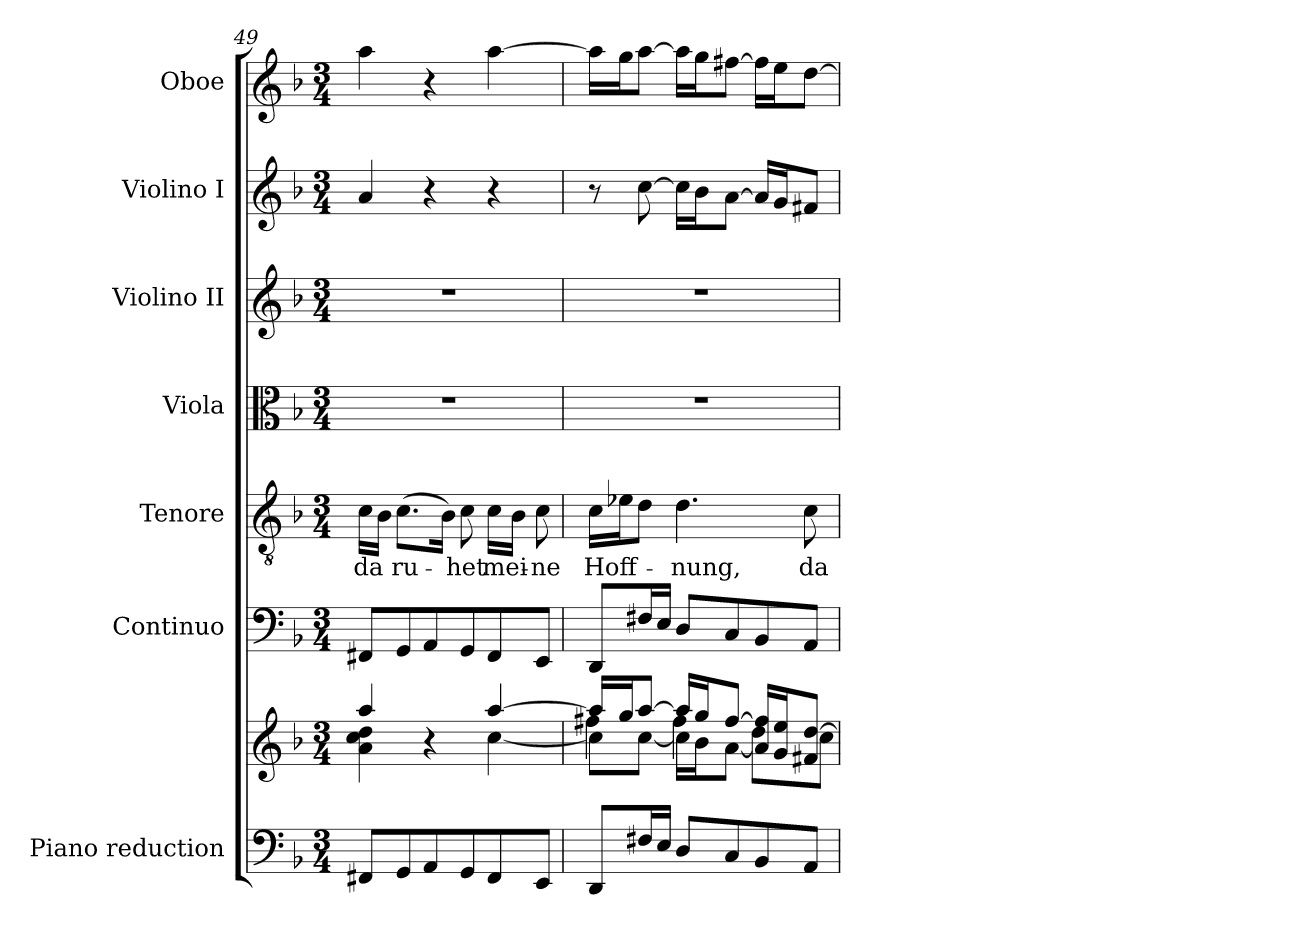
**kern	**kern	**kern	**kern	**text	**kern	**kern	**kern	**kern
*part7	*part7	*part6	*part5	*part5	*part4	*part3	*part2	*part1
*staff8	*staff7	*staff6	*staff5	*staff5	*staff4	*staff3	*staff2	*staff1
*I"Piano reduction	*	*I"Continuo	*I"Tenore	*	*I"Viola	*I"Violino II	*I"Violino I	*I"Oboe
*I'Pno	*	*	*	*	*I'Vla	*I'Vln	*I'Vln	*I'Ob
*clefF4	*clefG2	*clefF4	*clefGv2	*	*clefC3	*clefG2	*clefG2	*clefG2
*k[b-]	*k[b-]	*k[b-]	*k[b-]	*	*k[b-]	*k[b-]	*k[b-]	*k[b-]
*M3/4	*M3/4	*M3/4	*M3/4	*	*M3/4	*M3/4	*M3/4	*M3/4
=49	=49	=49	=49	=49	=49	=49	=49	=49
*	*^	*	*	*	*	*	*	*
!	!	!	!	!	!LO:LY:b	!	!	!	!
8FF#X/L	4aa/	4a\ 4cc\ 4dd\	8FF#X/L	16c\LL	da	2.r	2.r	4a/	4aa\
.	.	.	.	16B-\JJ	.	.	.	.	.
!	!	!	!	!	!LO:LY:b	!	!	!	!
8GG/	.	.	8GG/	(>8.c\L	ru-	.	.	.	.
8AA/	4r	4ryy	8AA/	.	.	.	.	4r	4r
.	.	.	.	16B-\Jk)	.	.	.	.	.
!	!	!	!	!	!LO:LY:b	!	!	!	!
8GG/	.	.	8GG/	8c\	-het	.	.	.	.
!	!	!	!	!	!LO:LY:b	!	!	!	!
8FF#/	[4aa/	[4cc\	8FF#/	16c\LL	mei-	.	.	4r	[4aa\
.	.	.	.	16B-\JJ	.	.	.	.	.
!	!	!	!	!	!LO:LY:b	!	!	!	!
8EE/J	.	.	8EE/J	8c\	-ne	.	.	.	.
=50	=50	=50	=50	=50	=50	=50	=50	=50	=50
*	*	*^	*	*	*	*	*	*	*
!	!	!	!	!	!	!LO:LY:b	!	!	!	!
8DD/L	16aa/LL]	8cc\L]	4ff#X\	8DD/L	16c\LL	Hoff-	2.r	2.r	8r	16aa\LL]
.	16gg/J	.	.	.	16e-X\J	.	.	.	.	16gg\J
16F#X/L	[8aa/J	[8cc\J	.	16F#X/L	8d\J	.	.	.	[8cc\	[8aa\J
16E/JJ	.	.	.	16E/JJ	.	.	.	.	.	.
!	!	!	!	!	!	!LO:LY:b	!	!	!	!
8D/L	16aa/LL]	16cc\LL]	4ff#\	8D/L	4.d\	-nung,	.	.	16cc\LL]	16aa\LL]
.	16gg/J	16b-\J	.	.	.	.	.	.	16b-\J	16gg\J
8C/	[8ff#/J	[8a\J	.	8C/	.	.	.	.	[8a\J	[8ff#X\J
8BB-/	16a/] 16ff#/]LL	8dd\L	4ryy	8BB-/	.	.	.	.	16a/LL]	16ff#\LL]
.	16g/ 16ee/J	.	.	.	.	.	.	.	16g/J	16ee\J
!	!	!	!	!	!	!LO:LY:b	!	!	!	!
8AA/J	8f#X/ [8dd/J	8cc\J	.	8AA/J	8c\	da	.	.	8f#X/J	[8dd\J
*	*v	*v	*v	*	*	*	*	*	*	*
=	=	=	=	=	=	=	=	=
*-	*-	*-	*-	*-	*-	*-	*-	*-
